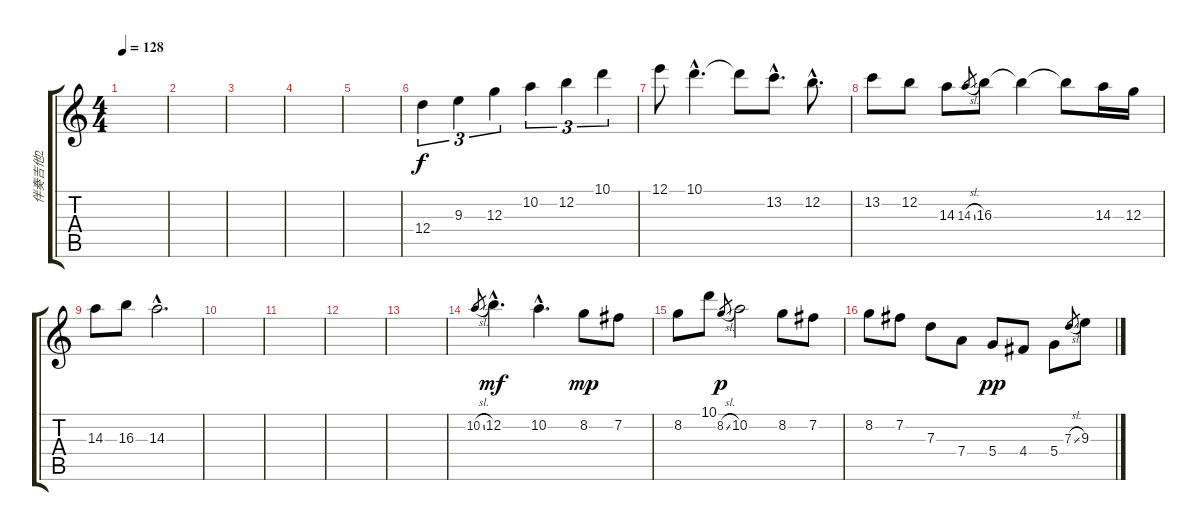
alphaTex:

\track ("伴奏吉他2" "伴奏吉他2") {instrument overdrivenguitar}
\staff {score tabs}
\tuning (E4 B3 G3 D3 A2 E2) {hide}
\ts (4 4)
\tempo 128
\clef g2
\ks c
|
|
|
|
|
12.4.4{tu (3 2) volume 16 balance 3} 9.3.4{tu (3 2)} 12.3.4{tu (3 2)} 10.2.4{tu (3 2)} 12.2.4{tu (3 2)} 10.1.4{tu (3 2)} |
12.1.8 10.1{hac}.4{d} 10.1{t}.8 13.2{hac}.8{d} 12.2{hac}.8{d} |
13.2.8 12.2.8 14.3.8 14.3{sl}.8{gr} 16.3.8 16.3{t}.4 16.3{t}.8 14.3.16 12.3.16 |
14.3.8 16.3.8 14.3{hac}.2{d} |
|
|
|
|
10.2{sl}.8{gr} 12.2{hac}.4{d dy mf} 10.2{hac}.4{d} 8.2.8{dy mp} 7.2.8 |
8.2.8 10.1.8 8.2{sl}.8{gr dy p} 10.2.2 8.2.8 7.2.8 |
8.2.8 7.2.8 7.3.8 7.4.8 5.4.8{dy pp} 4.4.8 5.4.8 7.3{sl}.8{gr} 9.3.8
